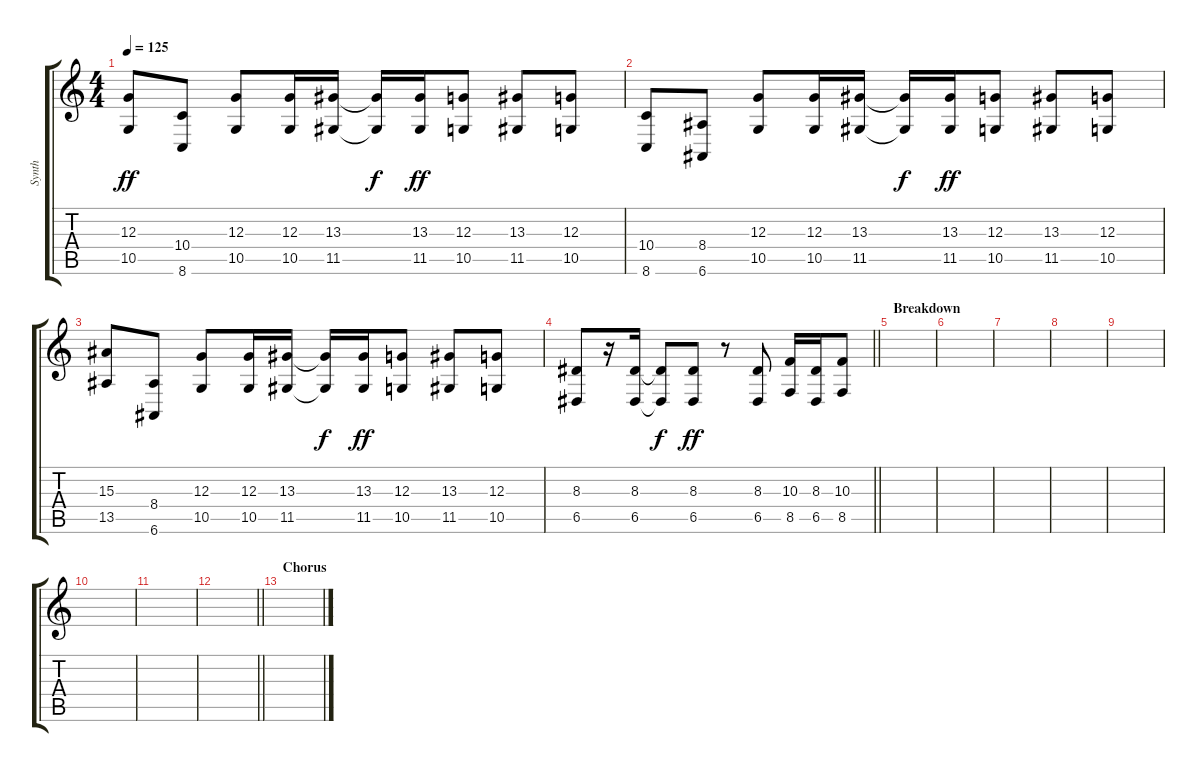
\track ("Synth" "Synth") {instrument synthbrass1}
\staff {score tabs}
\tuning (E4 B3 G3 D3 A2 E2) {hide}
\ts (4 4)
\tempo 125
\clef g2
\ks c
(12.3 10.5).8{dy ff} (10.4 8.6).8 (12.3 10.5).8 (12.3 10.5).16 (13.3 11.5).16 (13.3{t} 11.5{t}).16{dy f} (13.3 11.5).16{dy ff} (12.3 10.5).8 (13.3 11.5).8 (12.3 10.5).8 |
(10.4 8.6).8 (8.4 6.6).8 (12.3 10.5).8 (12.3 10.5).16 (13.3 11.5).16 (13.3{t} 11.5{t}).16{dy f} (13.3 11.5).16{dy ff} (12.3 10.5).8 (13.3 11.5).8 (12.3 10.5).8 |
(15.3 13.5).8 (8.4 6.6).8 (12.3 10.5).8 (12.3 10.5).16 (13.3 11.5).16 (13.3{t} 11.5{t}).16{dy f} (13.3 11.5).16{dy ff} (12.3 10.5).8 (13.3 11.5).8 (12.3 10.5).8 |
\barLineRight lightlight
(8.3 6.5).8 r.16 (8.3 6.5).16 (8.3{t} 6.5{t}).8{dy f} (8.3 6.5).8{dy ff} r.8 (8.3 6.5).8 (10.3 8.5).16 (8.3 6.5).16 (10.3 8.5).8 |
\section ("" "Breakdown")
|
|
|
|
|
|
|
\barLineRight lightlight
|
\section ("" "Chorus")
